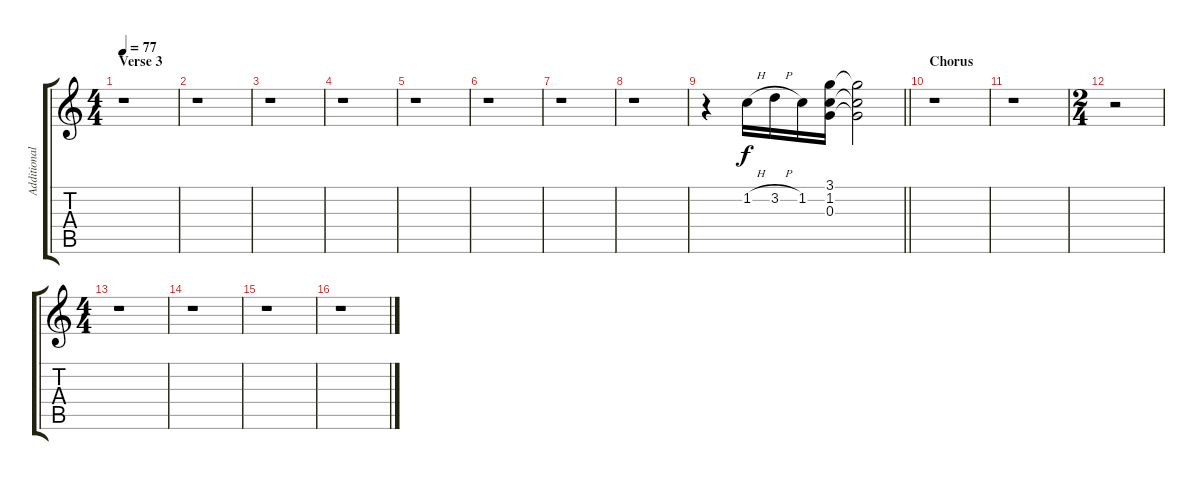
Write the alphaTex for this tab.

\track ("Additional Guitar" "Additional") {instrument acousticguitarsteel}
\staff {score tabs}
\tuning (E4 B3 G3 D3 A2 E2) {hide}
\ts (4 4)
\section ("" "Verse 3")
\tempo 77
\clef g2
\ks c
r.1{dy f} |
r.1 |
r.1 |
r.1 |
r.1 |
r.1 |
r.1 |
r.1 |
\barLineRight lightlight
r.4{volume 8 balance 8 instrument overdrivenguitar} 1.2{h}.16 3.2{h}.16 1.2.16 (3.1 1.2 0.3).16 (3.1{t} 1.2{t} 0.3{t}).2 |
\section ("" "Chorus")
r.1 |
r.1 |
\ts (2 4)
r.2 |
\ts (4 4)
r.1 |
r.1 |
r.1 |
r.1
